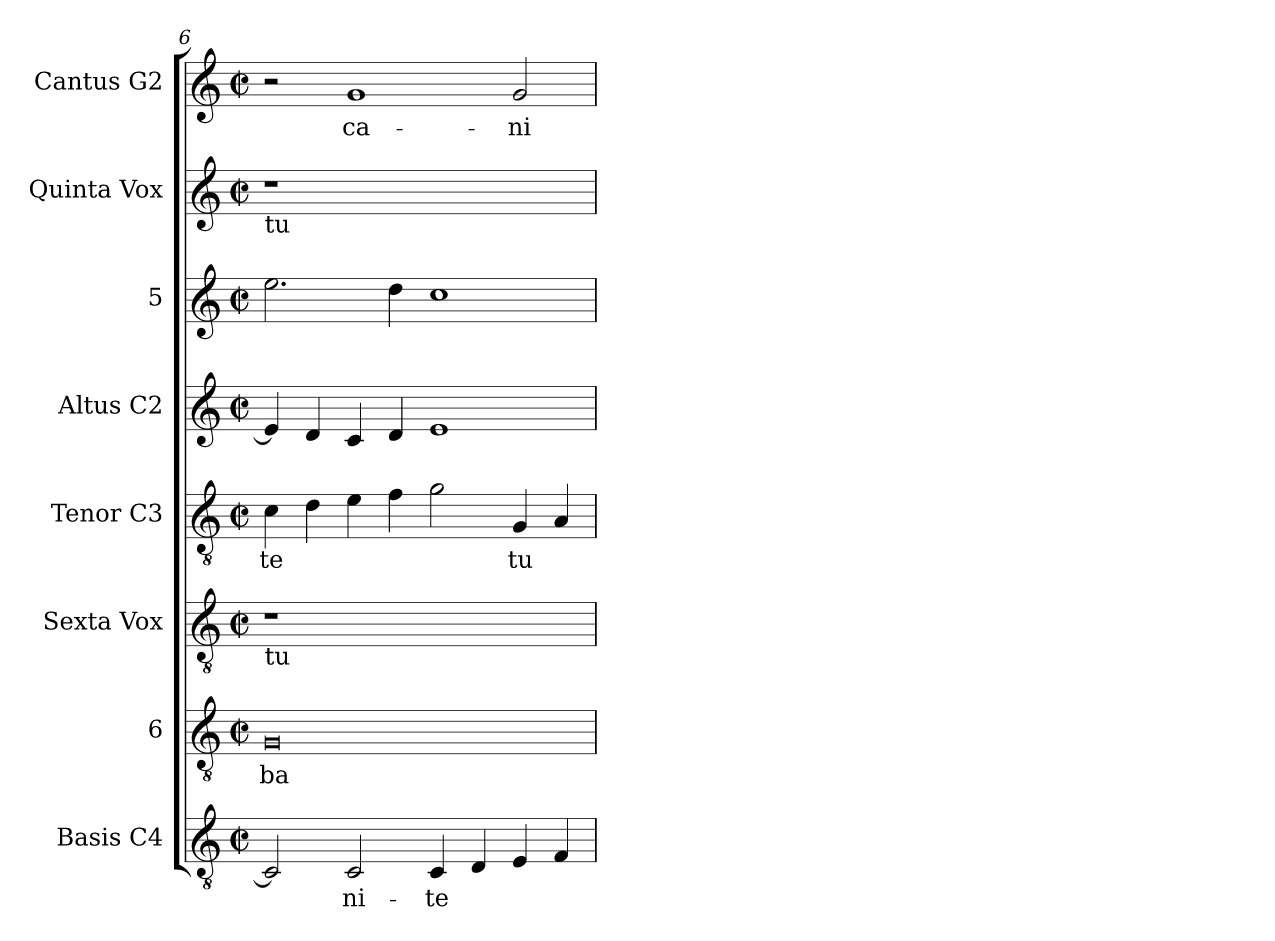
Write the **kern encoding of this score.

**kern	**text	**kern	**text	**kern	**kern	**text	**kern	**text	**kern	**text	**kern	**kern	**text
*part8	*part8	*part7	*part7	*part6	*part5	*part5	*part4	*part4	*part3	*part3	*part2	*part1	*part1
*staff8	*staff8	*staff7	*staff7	*staff6	*staff5	*staff5	*staff4	*staff4	*staff3	*staff3	*staff2	*staff1	*staff1
*I"Basis  C4	*	*I"6	*	*I"Sexta  Vox	*I"Tenor  C3	*	*I"Altus  C2	*	*I"5	*	*I"Quinta  Vox	*I"Cantus  G2	*
*I'B	*	*	*	*	*I'T	*	*I'A	*	*	*	*	*I'C	*
!!LO:PB:g=z
*clefGv2	*	*clefGv2	*	*clefGv2	*clefGv2	*	*clefG2	*	*clefG2	*	*clefG2	*clefG2	*
*k[]	*	*k[]	*	*k[]	*k[]	*	*k[]	*	*k[]	*	*k[]	*k[]	*
*C:	*	*C:	*	*C:	*C:	*	*C:	*	*C:	*	*C:	*C:	*
*M2/2	*	*M2/2	*	*M2/2	*M2/2	*	*M2/2	*	*M2/2	*	*M2/2	*M2/2	*
*met(c|)	*	*met(c|)	*	*met(c|)	*met(c|)	*	*met(c|)	*	*met(c|)	*	*met(c|)	*met(c|)	*
=6	=6	=6	=6	=6	=6	=6	=6	=6	=6	=6	=6	=6	=6
!	!	!	!	!	!	!	!	!	!	!	!LO:TX:b:t=tu	!	!
!	!	!	!	!LO:TX:b:t=tu	!	!	!	!	!	!	!	!	!
!	!LO:LY:b:cj	!	!LO:LY:b:cj	!	!	!LO:LY:b:cj	!	!LO:LY:b:cj	!	!LO:LY:b:cj	!	!	!
2C/]	--	0G	ba	1r	4c\	-te	4e/]	--	2.ee\	.	1r	2r	.
!	!	!	!	!	!	!LO:LY:b:cj	!	!LO:LY:b:cj	!	!	!	!	!
.	.	.	.	.	4d\	.	4d/	--	.	.	.	.	.
!	!LO:LY:b:cj	!	!	!	!	!LO:LY:b:cj	!	!LO:LY:b:cj	!	!	!	!	!LO:LY:b:cj
2C/	-ni-	.	.	.	4e\	.	4c/	--	.	.	.	1g	ca-
!	!	!	!	!	!	!LO:LY:b:cj	!	!LO:LY:b:cj	!	!LO:LY:b:cj	!	!	!
.	.	.	.	.	4f\	.	4d/	--	4dd\	.	.	.	.
!	!LO:LY:b:cj	!	!	!	!	!LO:LY:b:cj	!	!LO:LY:b:cj	!	!LO:LY:b:cj	!	!	!
4C/	-te	.	.	1ryy	2g\	.	1e	--	1cc	.	1ryy	.	.
!	!LO:LY:b:cj	!	!	!	!	!	!	!	!	!	!	!	!
4D/	.	.	.	.	.	.	.	.	.	.	.	.	.
!	!LO:LY:b:cj	!	!	!	!	!LO:LY:b:cj	!	!	!	!	!	!	!LO:LY:b:cj
4E/	.	.	.	.	4G/	tu-	.	.	.	.	.	2g/	-ni-
!	!LO:LY:b:cj	!	!	!	!	!LO:LY:b:cj	!	!	!	!	!	!	!
4F/	.	.	.	.	4A/	--	.	.	.	.	.	.	.
=	=	=	=	=	=	=	=	=	=	=	=	=	=
*-	*-	*-	*-	*-	*-	*-	*-	*-	*-	*-	*-	*-	*-
